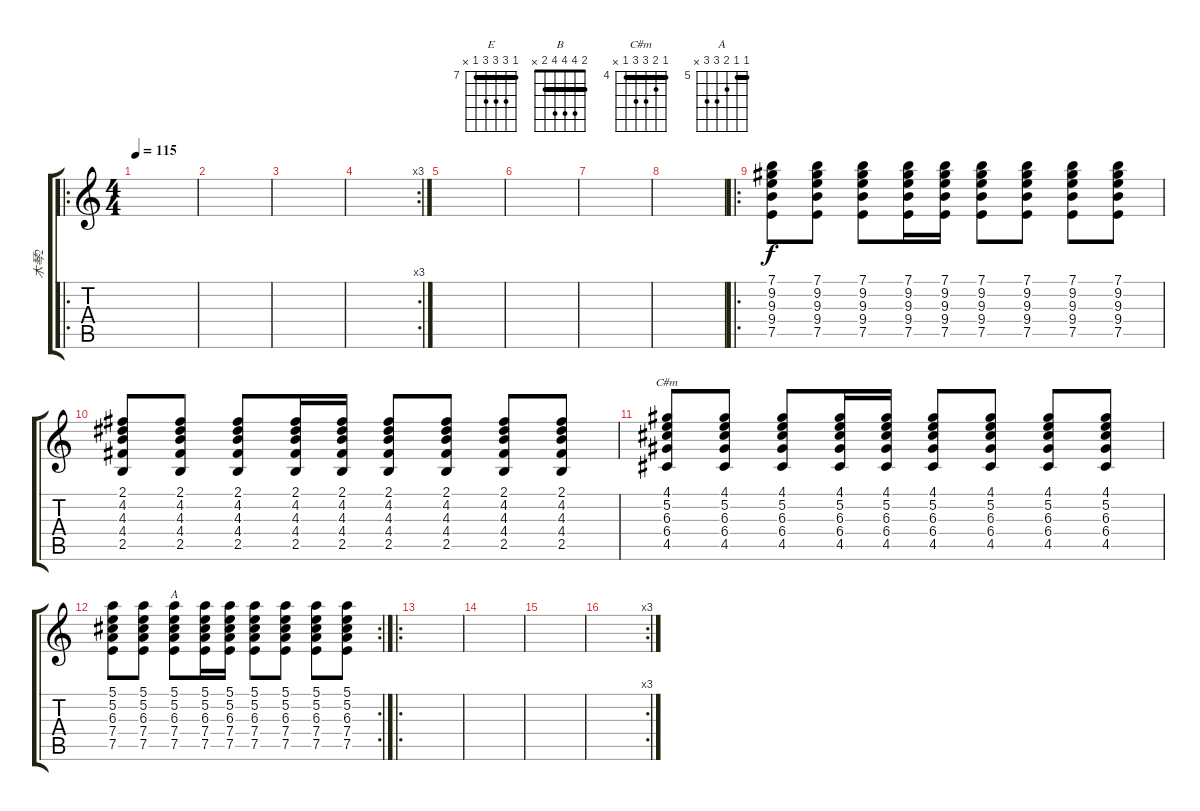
\track ("木琴2" "木琴2") {instrument overdrivenguitar}
\staff {score tabs}
\tuning (E4 B3 G3 D3 A2 E2) {hide}
\chord ("E" 7 9 9 9 7 x) {firstfret 7 barre 7}
\chord ("B" 2 4 4 4 2 x) {barre 2}
\chord ("C#m" 4 5 6 6 4 x) {firstfret 4 barre 4}
\chord ("A" 5 5 6 7 7 x) {firstfret 5 barre 5}
\ro
\ts (4 4)
\tempo 115
\clef g2
\ks c
|
|
|
\rc 3
|
|
|
|
|
\ro
(7.1 9.2 9.3 9.4 7.5).8{volume 8} (7.1 9.2 9.3 9.4 7.5).8 (7.1 9.2 9.3 9.4 7.5).8 (7.1 9.2 9.3 9.4 7.5).16 (7.1 9.2 9.3 9.4 7.5).16 (7.1 9.2 9.3 9.4 7.5).8 (7.1 9.2 9.3 9.4 7.5).8 (7.1 9.2 9.3 9.4 7.5).8 (7.1 9.2 9.3 9.4 7.5).8 |
(2.1 4.2 4.3 4.4 2.5).8 (2.1 4.2 4.3 4.4 2.5).8 (2.1 4.2 4.3 4.4 2.5).8 (2.1 4.2 4.3 4.4 2.5).16 (2.1 4.2 4.3 4.4 2.5).16 (2.1 4.2 4.3 4.4 2.5).8 (2.1 4.2 4.3 4.4 2.5).8 (2.1 4.2 4.3 4.4 2.5).8 (2.1 4.2 4.3 4.4 2.5).8 |
(4.1 5.2 6.3 6.4 4.5).8{ch "C#m"} (4.1 5.2 6.3 6.4 4.5).8 (4.1 5.2 6.3 6.4 4.5).8 (4.1 5.2 6.3 6.4 4.5).16 (4.1 5.2 6.3 6.4 4.5).16 (4.1 5.2 6.3 6.4 4.5).8 (4.1 5.2 6.3 6.4 4.5).8 (4.1 5.2 6.3 6.4 4.5).8 (4.1 5.2 6.3 6.4 4.5).8 |
\rc 2
(5.1 5.2 6.3 7.4 7.5).8 (5.1 5.2 6.3 7.4 7.5).8 (5.1 5.2 6.3 7.4 7.5).8{ch "A"} (5.1 5.2 6.3 7.4 7.5).16 (5.1 5.2 6.3 7.4 7.5).16 (5.1 5.2 6.3 7.4 7.5).8 (5.1 5.2 6.3 7.4 7.5).8 (5.1 5.2 6.3 7.4 7.5).8 (5.1 5.2 6.3 7.4 7.5).8 |
\ro
|
|
|
\rc 3
